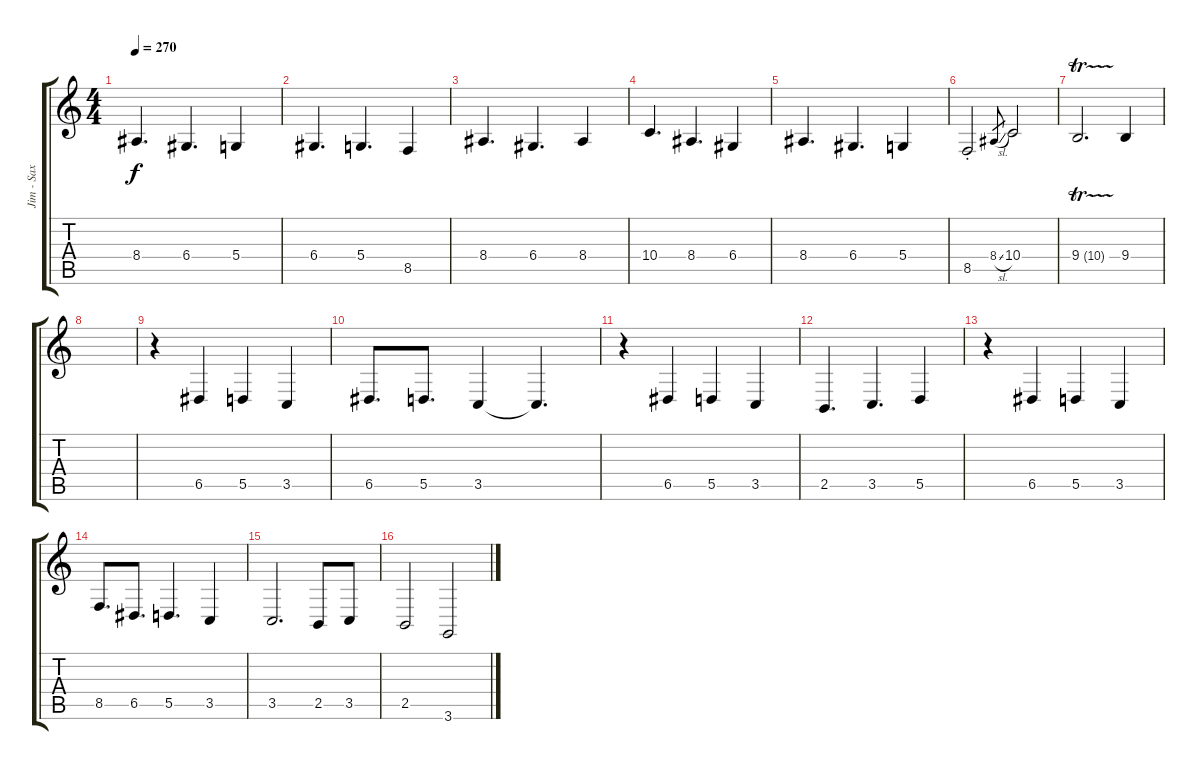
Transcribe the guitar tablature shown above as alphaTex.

\track ("Jim - Sax" "Jim - Sax") {instrument tenorsax}
\staff {score tabs}
\tuning (E4 B3 G3 D3 A2 E2) {hide}
\ts (4 4)
\tempo 270
\clef g2
\ks c
8.4.4{d dy f} 6.4.4{d} 5.4.4 |
6.4.4{d} 5.4.4{d} 8.5.4 |
8.4.4{d} 6.4.4{d} 8.4.4 |
10.4.4{d} 8.4.4{d} 6.4.4 |
8.4.4{d} 6.4.4{d} 5.4.4 |
8.5{st}.2 8.4{sl}.8{gr} 10.4.2 |
9.4{tr (10 32)}.2{d} 9.4.4 |
|
r.4 6.5.4 5.5.4 3.5.4 |
6.5.8{d} 5.5.8{d} 3.5.4 3.5{t}.4{d} |
r.4 6.5.4 5.5.4 3.5.4 |
2.5.4{d} 3.5.4{d} 5.5.4 |
r.4 6.5.4 5.5.4 3.5.4 |
8.5.8{d} 6.5.8{d} 5.5.4{d} 3.5.4 |
3.5.2{d} 2.5.8 3.5.8 |
2.5.2 3.6.2
